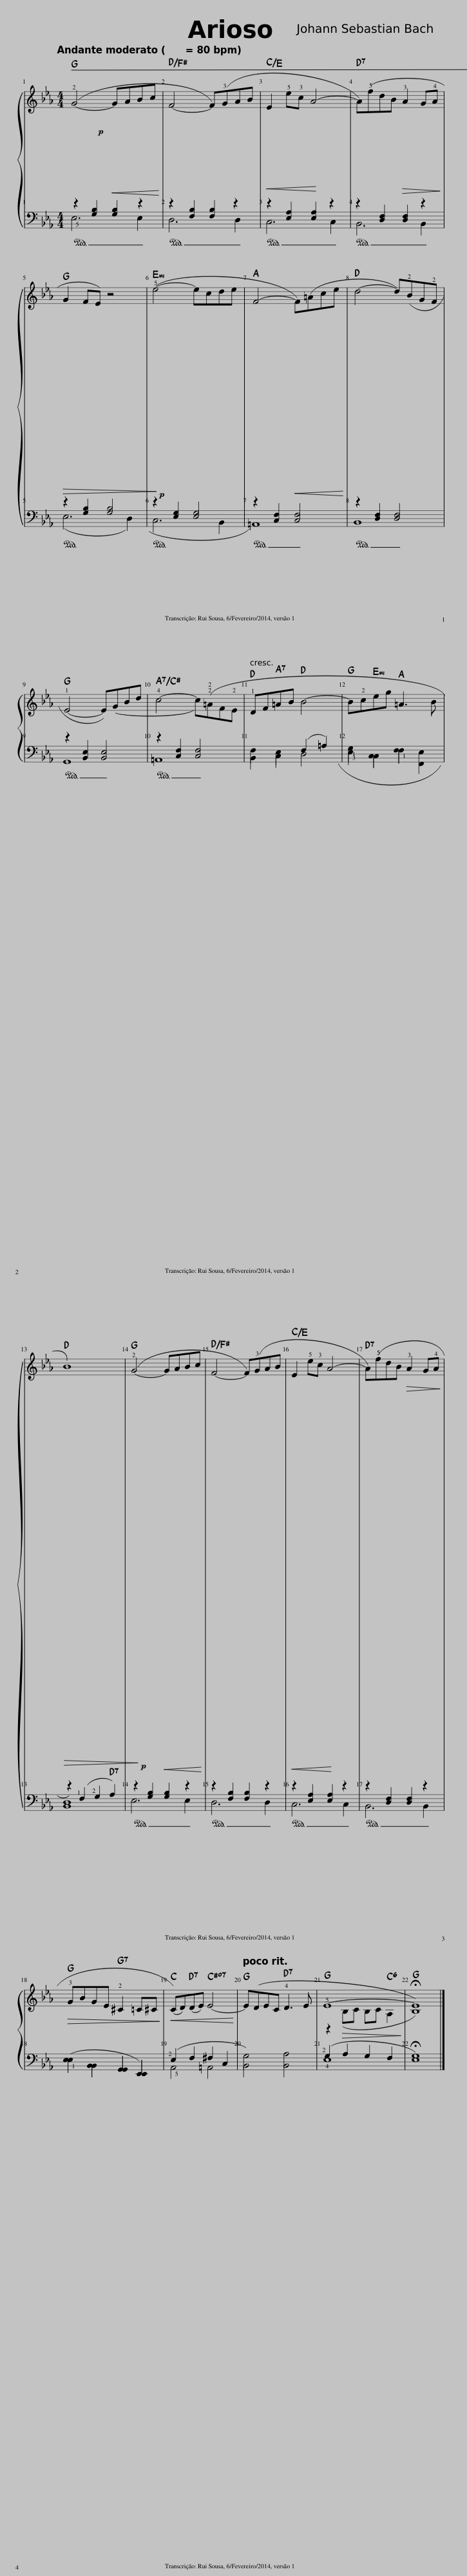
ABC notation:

X:1
%%score { ( 1 2 ) ( 3 4 ) }
L:1/8
Q:1/4=70
M:4/4
I:linebreak $
K:Eb
V:1 treble
V:2 treble
V:3 bass
V:4 bass
V:1
!p! (!2!G4-!<(! GABc!<)! |!mp! F4- F)(!3!GAB |!<(! E2 !5!e!3!c!mf! A4-!<)! | A)(!5!fdB!>(! !3!A2 G!4!A!>)! |$!>(! G2 FE) z4!>)! | %5
!p! (!5!e4- ecde | F4-!<(! F)(=Ace!<)! |!mp! d4- d)(!2!BG!2!F |$ !1!E4- E)(GBd | !4!c4- c)(!2!!2!=AF!2!E | %10
 !1!DF=AB B4- | B!2!ceg!mf! =A3 B |$!>(! B8)!>)! |!p! (!2!G4-!<(! GABc!<)! |!mp! F4- F)(!3!GAB | %15
!<(! E2 !5!e!3!c A4-!<)! |!mf! A)(!5!fdB!>(! !3!A2 G!4!A!>)! |$!>(! !3!GBGE !2!^C2 =C!p!^C!>)! |!<(! (C)D)(DE) E4-!<)! |!mp![Q:1/4=72] E(DEC !4!D3 E | %20
 !5!E8- |!p![Q:1/4=80] !fermata!E8) |] %22
V:2
 x8 | x8 | x8 | x8 |$ x8 | %5
 x8 | x8 | x8 |$ x8 | x8 | %10
 x8 | x8 |$ x8 | x8 | x8 | %15
 x8 | x8 |$ x8 | x8 | x8 | %20
 z2!>(! (B,C B,C A,2!>)! | B,8) |] %22
V:3
!p!!ped! z2 [G,B,]2 [G,B,]2 z2!ped-up! |!ped! z2 [F,B,]2 [F,B,]2 z2!ped-up! |!ped! z2 [E,A,]2 [E,A,]2 z2!ped-up! |!ped! z2 [D,F,]2 [D,F,]2 z2!ped-up! |$!ped! z2 [G,B,]2 [G,B,]4!ped-up! | %5
!p!!ped! z2 [E,G,]2 [E,G,]4!ped-up! |!ped! z2 [C,F,]2 [C,F,]4!ped-up! |!ped! z2 [D,F,]2 [D,F,]4!ped-up! |$!ped! z2 [B,,E,]2 [B,,E,]4!ped-up! |!ped! z2 [C,F,]2 [C,F,]4!ped-up! | %10
 F,2 E,2 (F,2 =A,2) | (!1!G,2 C,2 F,2 E,2 |$ z2) (!1!F,2 !2!G,2 A,2) |!p!!ped! z2 [G,B,]2 [G,B,]2 z2!ped-up! |!ped! z2 [F,B,]2 [F,B,]2 z2!ped-up! | %15
!ped! z2 [E,A,]2 [E,A,]2 z2!ped-up! |!ped! z2 [D,F,]2 [D,F,]2 z2!ped-up! |$ !1!E,2 B,,2 G,,2 E,,2 | (!2!E,2 F,2 ^F,2 C,2 | G,4) A,4 | %20
 (!2!G,2 A,2 G,2 F,2 | !fermata!G,8) |] %22
V:4
 !5!E,6 E,2 | D,6 D,2 | C,6 C,2 | B,,6 B,,2 |$ (E,6 D,2) | %5
 (C,6 B,,2 | =A,,8) | B,,8 |$ G,,8 | =A,,8 | %10
 B,,2 C,2 D,4 | !3!E,2 C,2 !1!F,2 F,,2 |$ [B,,D,]8 | E,6 E,2 | D,6 D,2 | %15
 C,6 C,2 | B,,6 B,,2 |$ (E,2 B,,2 G,,2 E,,2) | !5!A,,4 =A,,4 | B,,4 B,,4 | %20
 !4!E,8 | E,8 |] %22
